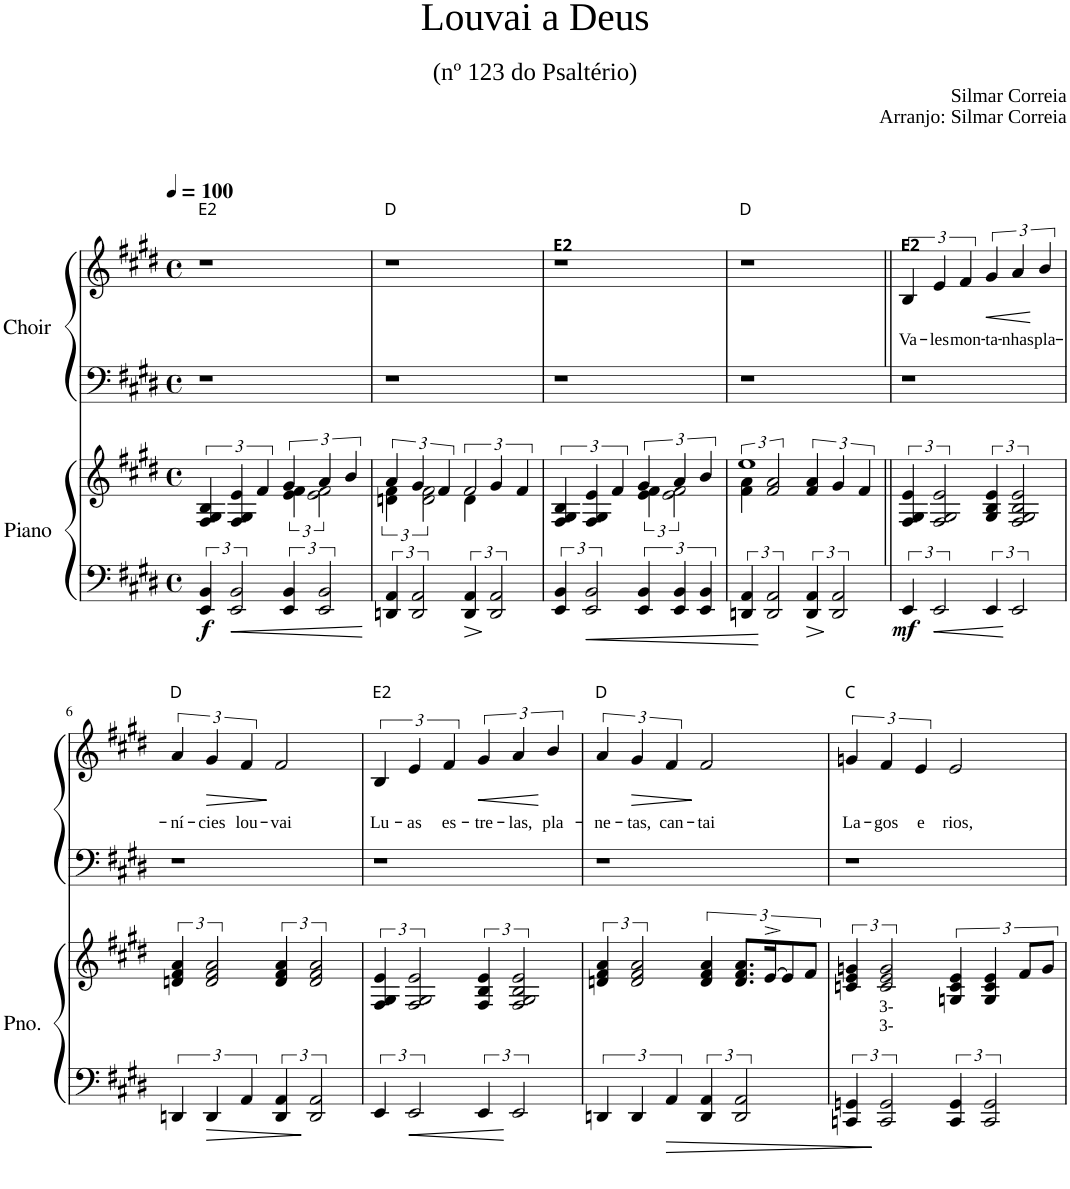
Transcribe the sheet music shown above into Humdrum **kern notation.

**kern	**kern	**text	**text	**dynam	**kern	**kern	**text	**dynam
*part2	*part2	*part2	*part2	*part2	*part1	*part1	*part1	*part1
*staff4	*staff3	*staff3	*staff3	*staff3/4	*staff2	*staff1	*staff1	*staff1/2
*I"Piano	*	*	*	*	*I"Choir	*	*	*
*I'Pno.	*	*	*	*	*I'Choir	*	*	*
*clefF4	*clefG2	*	*	*	*clefF4	*clefG2	*	*
*k[f#c#g#d#]	*k[f#c#g#d#]	*	*	*	*k[f#c#g#d#]	*k[f#c#g#d#]	*	*
*E:	*E:	*	*	*	*E:	*E:	*	*
*M4/4	*M4/4	*	*	*	*M4/4	*M4/4	*	*
*met(c)	*met(c)	*	*	*	*met(c)	*met(c)	*	*
*MM100	*MM100	*	*	*	*MM100	*MM100	*	*
=1	=1	=1	=1	=1	=1	=1	=1	=1
*	*^	*	*	*	*	*	*	*
!	!	!	!	!	!	!	!LO:TX:a:t=E2	!	!
!	!	!	!	!	!LO:DY:b=2	!	!	!	!
6EE/ 6BB/	2ryy	6F#/ 6G#/ 6B/	.	.	f	1r	1r	.	.
3EE/ 3BB/	.	6F#/ 6G#/ 6e/	.	.	.	.	.	.	.
.	.	6f#/	.	.	.	.	.	.	.
6EE/ 6BB/	6e\ 6f#\	6g#/	.	.	.	.	.	.	.
3EE/ 3BB/	3e\ 3f#\	6a/	.	.	.	.	.	.	.
.	.	6b/	.	.	.	.	.	.	.
=2	=2	=2	=2	=2	=2	=2	=2	=2	=2
!	!	!	!	!	!	!	!LO:TX:a:t=D	!	!
6DDn/ 6AA/	6dn\ 6f#\	6a/	.	.	.	1r	1r	.	.
3DD/ 3AA/	3d\ 3f#\	6g#/	.	.	.	.	.	.	.
.	.	6f#/	.	.	.	.	.	.	.
6DD/ 6AA/	6d\	2f#/	.	.	.	.	.	.	.
3DD/ 3AA/	6g#/	.	.	.	.	.	.	.	.
.	6f#/	.	.	.	.	.	.	.	.
=3	=3	=3	=3	=3	=3	=3	=3	=3	=3
!	!	!	!	!	!	!	!LO:TX:a:B:t=E2	!	!
6EE/ 6BB/	2ryy	6F#/ 6G#/ 6B/	.	.	.	1r	1r	.	.
3EE/ 3BB/	.	6F#/ 6G#/ 6e/	.	.	.	.	.	.	.
.	.	6f#/	.	.	.	.	.	.	.
6EE/ 6BB/	6e\ 6f#\	6g#/	.	.	.	.	.	.	.
6EE/ 6BB/	3e\ 3f#\	6a/	.	.	.	.	.	.	.
6EE/ 6BB/	.	6b/	.	.	.	.	.	.	.
=4	=4	=4	=4	=4	=4	=4	=4	=4	=4
!	!	!	!	!	!	!	!LO:TX:a:t=D	!	!
6DDn/ 6AA/	6f#\ 6a\	1ee	.	.	.	1r	1r	.	.
3DD/ 3AA/	3f#/ 3a/	.	.	.	.	.	.	.	.
6DD/ 6AA/	6f#/ 6a/	.	.	.	.	.	.	.	.
3DD/ 3AA/	6g#/	.	.	.	.	.	.	.	.
.	6f#/	.	.	.	.	.	.	.	.
=5||	=5||	=5||	=5||	=5||	=5||	=5||	=5||	=5||	=5||
!	!	!	!	!	!	!	!LO:TX:a:B:t=E2	!	!
!	!	!	!	!	!LO:DY:b=2	!	!	!LO:LY:b	!
6EE/	1ryy	6F#/ 6G#/ 6e/	.	.	mf	1r	6B/	Va-	.
!	!	!	!	!	!	!	!	!LO:LY:b	!
3EE/	.	3F#/ 3G#/ 3e/	.	.	.	.	6e/	-les	.
!	!	!	!	!	!	!	!	!LO:LY:b	!
.	.	.	.	.	.	.	6f#/	mon-	.
!	!	!	!	!	!	!	!	!LO:LY:b	!LO:HP:b
6EE/	.	6G#/ 6B/ 6e/	.	.	.	.	6g#/	-ta-	<
!	!	!	!	!	!	!	!	!LO:LY:b	!
3EE/	.	3F#/ 3G#/ 3B/ 3e/	.	.	.	.	6a/	-nhas	.
!	!	!	!	!	!	!	!	!LO:LY:b	!
.	.	.	.	.	.	.	6b/	pla-	[
!!LO:LB:g=z
=6	=6	=6	=6	=6	=6	=6	=6	=6	=6
!	!	!	!	!	!	!	!LO:TX:a:t=D	!	!
!	!	!	!	!	!	!	!	!LO:LY:b	!
6DDn/	1ryy	6dn/ 6f#/ 6a/	.	.	.	1r	6a/	-ní-	.
!	!	!	!	!	!	!	!	!LO:LY:b	!LO:HP:b
6DD/	.	3d/ 3f#/ 3a/	.	.	.	.	6g#/	-cies	>
!	!	!	!	!	!	!	!	!LO:LY:b	!
6AA/	.	.	.	.	.	.	6f#/	lou-	.
!	!	!	!	!	!	!	!	!LO:LY:b	!
6DD/ 6AA/	.	6d/ 6f#/ 6a/	.	.	.	.	2f#/	-vai	]
3DD/ 3AA/	.	3d/ 3f#/ 3a/	.	.	.	.	.	.	.
=7	=7	=7	=7	=7	=7	=7	=7	=7	=7
!	!	!	!	!	!	!	!LO:TX:a:t=E2	!	!
!	!	!	!	!	!	!	!	!LO:LY:b	!
6EE/	1ryy	6F#/ 6G#/ 6e/	.	.	.	1r	6B/	Lu-	.
!	!	!	!	!	!	!	!	!LO:LY:b	!
3EE/	.	3F#/ 3G#/ 3e/	.	.	.	.	6e/	-as	.
!	!	!	!	!	!	!	!	!LO:LY:b	!
.	.	.	.	.	.	.	6f#/	es-	.
!	!	!	!	!	!	!	!	!LO:LY:b	!LO:HP:b
6EE/	.	6F#/ 6B/ 6e/	.	.	.	.	6g#/	-tre-	<
!	!	!	!	!	!	!	!	!LO:LY:b	!
3EE/	.	3F#/ 3G#/ 3B/ 3e/	.	.	.	.	6a/	-las,	.
!	!	!	!	!	!	!	!	!LO:LY:b	!
.	.	.	.	.	.	.	6b/	pla-	[
=8	=8	=8	=8	=8	=8	=8	=8	=8	=8
!	!	!	!	!	!	!	!LO:TX:a:t=D	!	!
!	!	!	!	!	!	!	!	!LO:LY:b	!
6DDn/	1ryy	6dn/ 6f#/ 6a/	.	.	.	1r	6a/	-ne-	.
!	!	!	!	!	!	!	!	!LO:LY:b	!LO:HP:b
6DD/	.	3d/ 3f#/ 3a/	.	.	.	.	6g#/	-tas,	>
!	!	!	!	!	!	!	!	!LO:LY:b	!
6AA/	.	.	.	.	.	.	6f#/	can-	.
!	!	!	!	!	!	!	!	!LO:LY:b	!
6DD/ 6AA/	.	6d/ 6f#/ 6a/	.	.	.	.	2f#/	-tai	]
3DD/ 3AA/	.	12.d/ 12.f#/ 12.a/L	.	.	.	.	.	.	.
.	.	[24e^/K	.	.	.	.	.	.	.
.	.	12e/]	.	.	.	.	.	.	.
.	.	12f#/J	.	.	.	.	.	.	.
=9	=9	=9	=9	=9	=9	=9	=9	=9	=9
!	!	!	!	!	!	!	!LO:TX:a:t=C	!	!
!	!	!	!	!	!	!	!	!LO:LY:b	!
6CCn/ 6GGn/	1ryy	6cn/ 6e/ 6gn/	.	.	.	1r	6gn/	La-	.
!	!	!	!LO:LY:b	!LO:LY:b	!	!	!	!LO:LY:b	!
3CC/ 3GG/	.	3c/ 3e/ 3g/	3-	3-	.	.	6f#/	-gos	.
!	!	!	!	!	!	!	!	!LO:LY:b	!
.	.	.	.	.	.	.	6e/	e	.
!	!	!	!	!	!	!	!	!LO:LY:b	!
6CC/ 6GG/	.	6Gn/ 6c/ 6e/	.	.	.	.	2e/	rios,	.
3CC/ 3GG/	.	6G/ 6c/ 6e/	.	.	.	.	.	.	.
.	.	12f#/L	.	.	.	.	.	.	.
.	.	12g/J	.	.	.	.	.	.	.
*	*v	*v	*	*	*	*	*	*	*
=	=	=	=	=	=	=	=	=
*-	*-	*-	*-	*-	*-	*-	*-	*-
